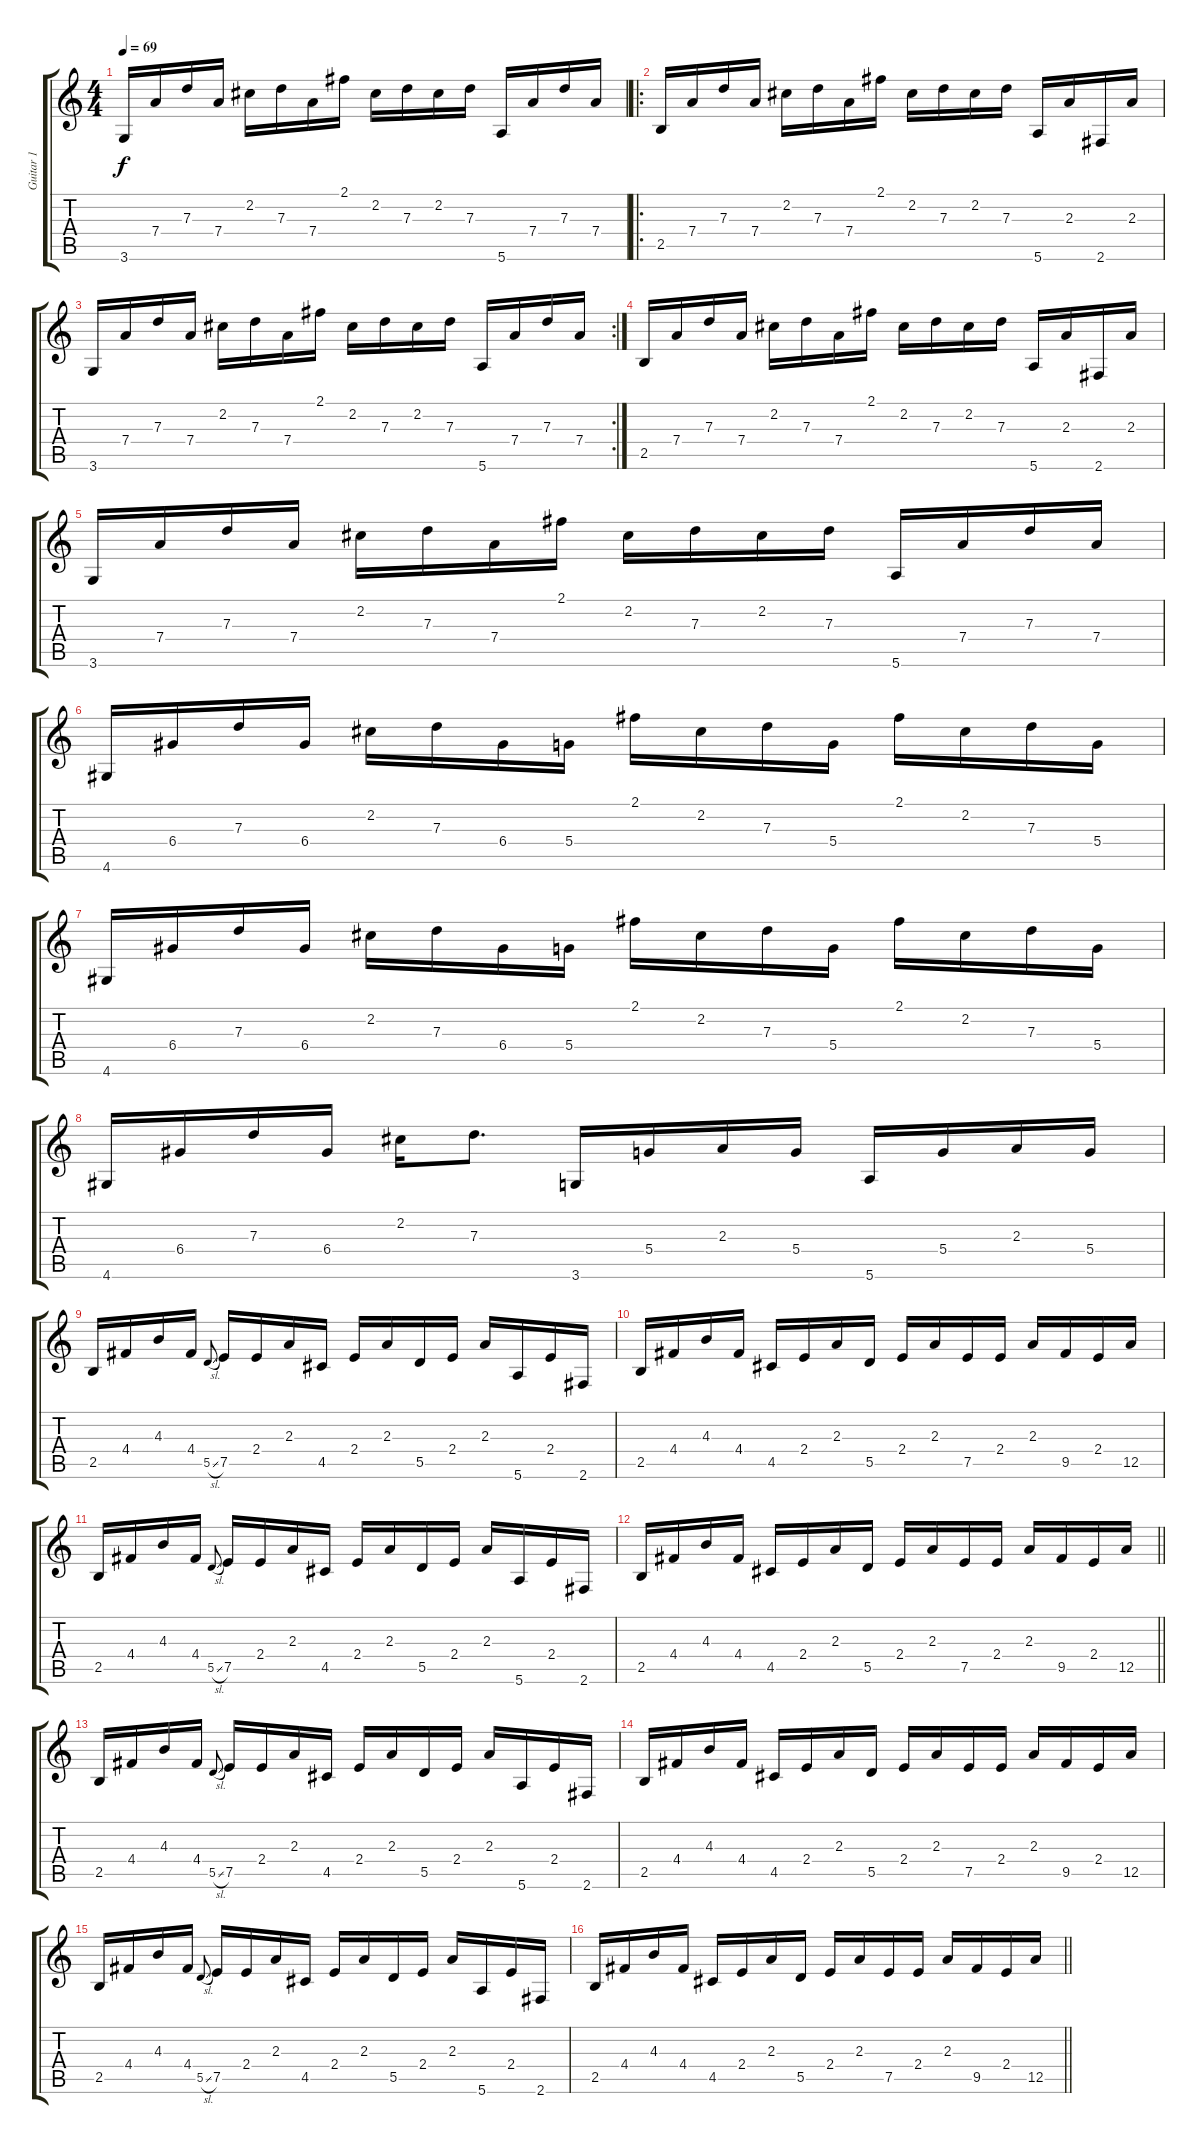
\track ("Guitar 1" "Guitar 1") {instrument electricguitarjazz}
\staff {score tabs}
\tuning (E4 B3 G3 D3 A2 E2) {hide}
\ts (4 4)
\tempo 69
\clef g2
\ks c
3.6.16{dy f} 7.4.16 7.3.16 7.4.16 2.2.16 7.3.16 7.4.16 2.1.16 2.2.16 7.3.16 2.2.16 7.3.16 5.6.16 7.4.16 7.3.16 7.4.16 |
\ro
2.5.16 7.4.16 7.3.16 7.4.16 2.2.16 7.3.16 7.4.16 2.1.16 2.2.16 7.3.16 2.2.16 7.3.16 5.6.16 2.3.16 2.6.16 2.3.16 |
\rc 2
3.6.16 7.4.16 7.3.16 7.4.16 2.2.16 7.3.16 7.4.16 2.1.16 2.2.16 7.3.16 2.2.16 7.3.16 5.6.16 7.4.16 7.3.16 7.4.16 |
2.5.16 7.4.16 7.3.16 7.4.16 2.2.16 7.3.16 7.4.16 2.1.16 2.2.16 7.3.16 2.2.16 7.3.16 5.6.16 2.3.16 2.6.16 2.3.16 |
3.6.16 7.4.16 7.3.16 7.4.16 2.2.16 7.3.16 7.4.16 2.1.16 2.2.16 7.3.16 2.2.16 7.3.16 5.6.16 7.4.16 7.3.16 7.4.16 |
4.6.16 6.4.16 7.3.16 6.4.16 2.2.16 7.3.16 6.4.16 5.4.16 2.1.16 2.2.16 7.3.16 5.4.16 2.1.16 2.2.16 7.3.16 5.4.16 |
4.6.16 6.4.16 7.3.16 6.4.16 2.2.16 7.3.16 6.4.16 5.4.16 2.1.16 2.2.16 7.3.16 5.4.16 2.1.16 2.2.16 7.3.16 5.4.16 |
4.6.16 6.4.16 7.3.16 6.4.16 2.2.16 7.3.8{d} 3.6.16 5.4.16 2.3.16 5.4.16 5.6.16 5.4.16 2.3.16 5.4.16 |
2.5.16 4.4.16 4.3.16 4.4.16 5.5{sl}.8{gr onbeat} 7.5.16 2.4.16 2.3.16 4.5.16 2.4.16 2.3.16 5.5.16 2.4.16 2.3.16 5.6.16 2.4.16 2.6.16 |
2.5.16 4.4.16 4.3.16 4.4.16 4.5.16 2.4.16 2.3.16 5.5.16 2.4.16 2.3.16 7.5.16 2.4.16 2.3.16 9.5.16 2.4.16 12.5.16 |
2.5.16 4.4.16 4.3.16 4.4.16 5.5{sl}.8{gr onbeat} 7.5.16 2.4.16 2.3.16 4.5.16 2.4.16 2.3.16 5.5.16 2.4.16 2.3.16 5.6.16 2.4.16 2.6.16 |
\barLineRight lightlight
2.5.16 4.4.16 4.3.16 4.4.16 4.5.16 2.4.16 2.3.16 5.5.16 2.4.16 2.3.16 7.5.16 2.4.16 2.3.16 9.5.16 2.4.16 12.5.16 |
2.5.16 4.4.16 4.3.16 4.4.16 5.5{sl}.8{gr onbeat} 7.5.16 2.4.16 2.3.16 4.5.16 2.4.16 2.3.16 5.5.16 2.4.16 2.3.16 5.6.16 2.4.16 2.6.16 |
2.5.16 4.4.16 4.3.16 4.4.16 4.5.16 2.4.16 2.3.16 5.5.16 2.4.16 2.3.16 7.5.16 2.4.16 2.3.16 9.5.16 2.4.16 12.5.16 |
2.5.16 4.4.16 4.3.16 4.4.16 5.5{sl}.8{gr onbeat} 7.5.16 2.4.16 2.3.16 4.5.16 2.4.16 2.3.16 5.5.16 2.4.16 2.3.16 5.6.16 2.4.16 2.6.16 |
\barLineRight lightlight
2.5.16 4.4.16 4.3.16 4.4.16 4.5.16 2.4.16 2.3.16 5.5.16 2.4.16 2.3.16 7.5.16 2.4.16 2.3.16 9.5.16 2.4.16 12.5.16
